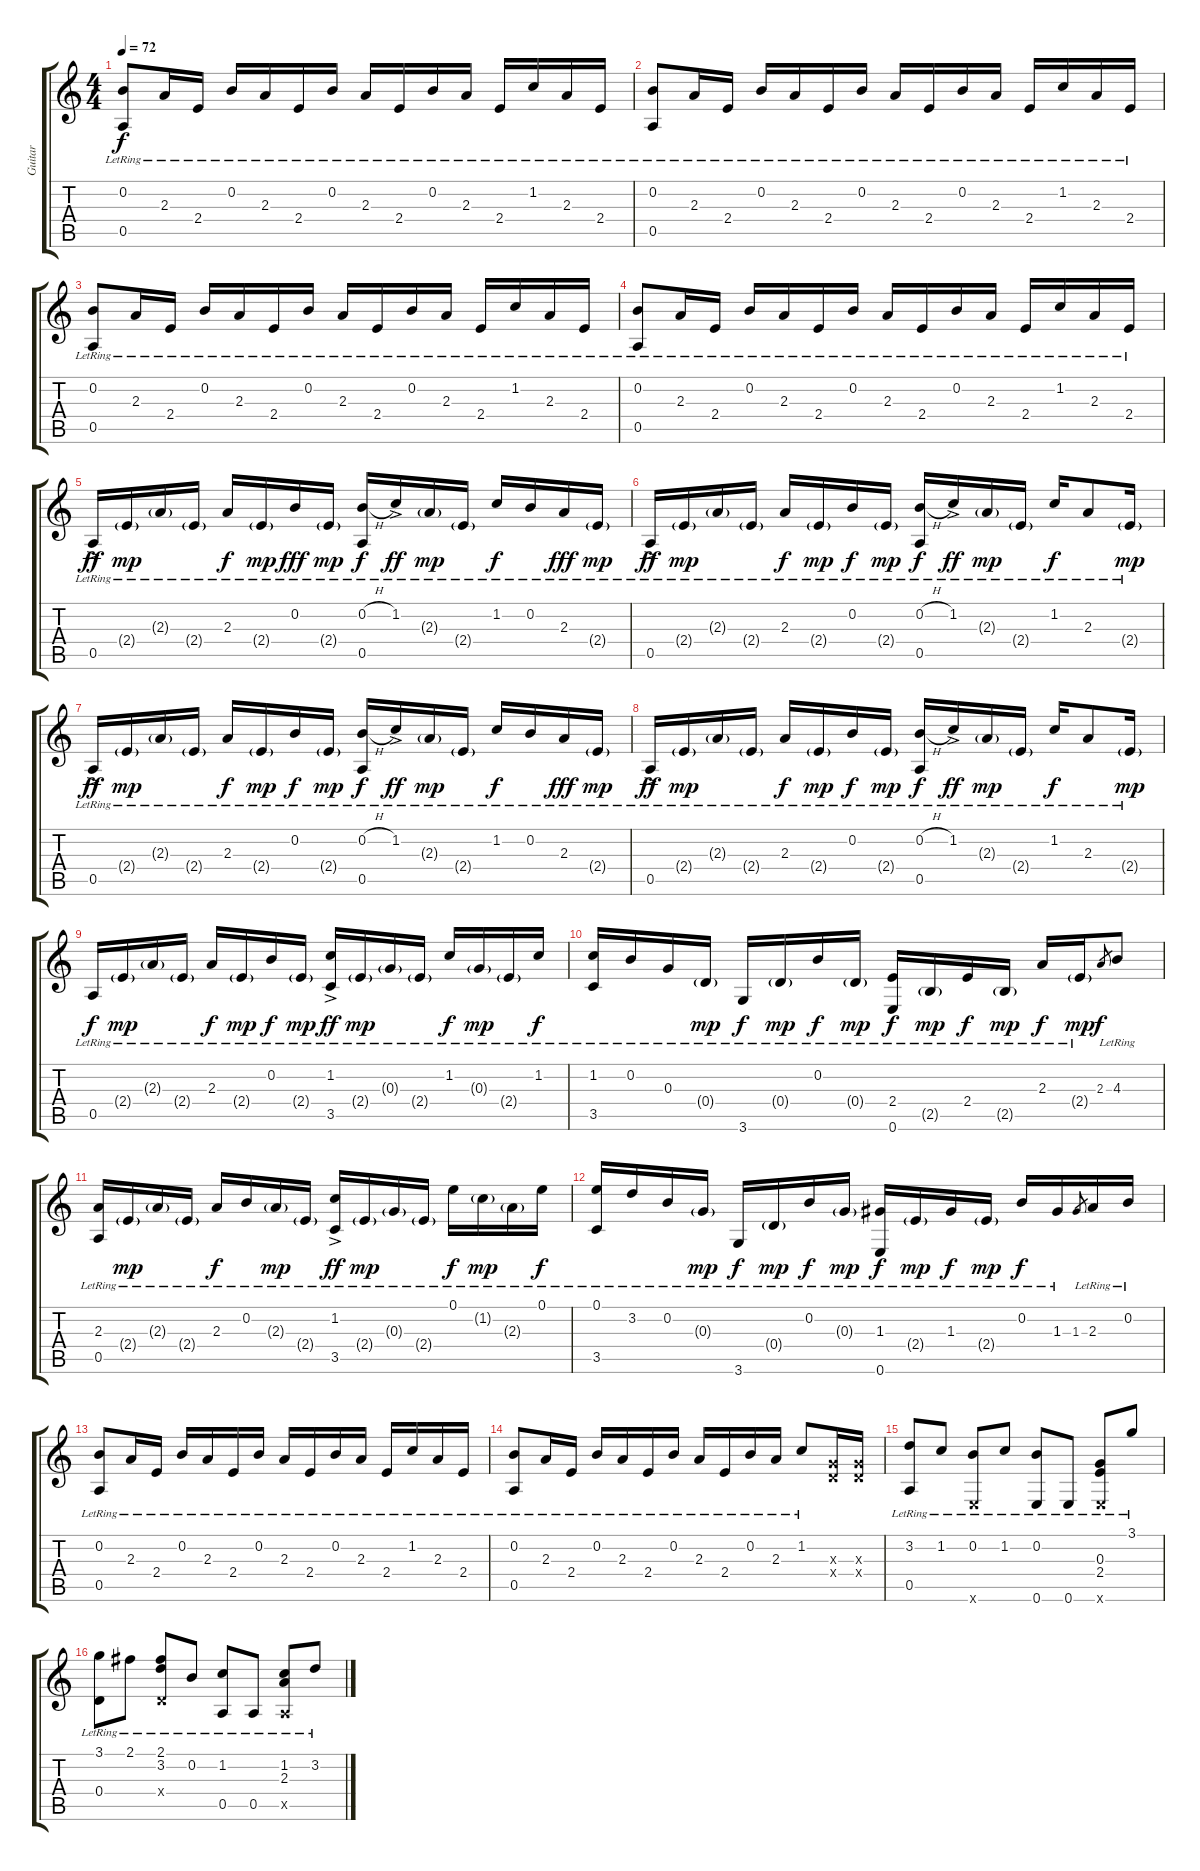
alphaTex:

\track ("Guitar" "Guitar") {instrument acousticguitarsteel}
\staff {score tabs}
\tuning (E4 B3 G3 D3 A2 E2) {hide}
\ts (4 4)
\tempo 72
\clef g2
\ks c
(0.2{lr} 0.5{lr}).8{dy f instrument acousticguitarsteel} 2.3{lr}.16 2.4{lr}.16 0.2{lr}.16 2.3{lr}.16 2.4{lr}.16 0.2{lr}.16 2.3{lr}.16 2.4{lr}.16 0.2{lr}.16 2.3{lr}.16 2.4{lr}.16 1.2{lr}.16 2.3{lr}.16 2.4{lr}.16 |
(0.2{lr} 0.5{lr}).8 2.3{lr}.16 2.4{lr}.16 0.2{lr}.16 2.3{lr}.16 2.4{lr}.16 0.2{lr}.16 2.3{lr}.16 2.4{lr}.16 0.2{lr}.16 2.3{lr}.16 2.4{lr}.16 1.2{lr}.16 2.3{lr}.16 2.4{lr}.16 |
(0.2{lr} 0.5{lr}).8 2.3{lr}.16 2.4{lr}.16 0.2{lr}.16 2.3{lr}.16 2.4{lr}.16 0.2{lr}.16 2.3{lr}.16 2.4{lr}.16 0.2{lr}.16 2.3{lr}.16 2.4{lr}.16 1.2{lr}.16 2.3{lr}.16 2.4{lr}.16 |
(0.2{lr} 0.5{lr}).8 2.3{lr}.16 2.4{lr}.16 0.2{lr}.16 2.3{lr}.16 2.4{lr}.16 0.2{lr}.16 2.3{lr}.16 2.4{lr}.16 0.2{lr}.16 2.3{lr}.16 2.4{lr}.16 1.2{lr}.16 2.3{lr}.16 2.4{lr}.16 |
0.5{ac lr}.16{dy ff} 2.4{g lr}.16{dy mp} 2.3{g lr}.16 2.4{g lr}.16 2.3{lr}.16{dy f} 2.4{g lr}.16{dy mp} 0.2{lr}.16{dy fff} 2.4{g lr}.16{dy mp} (0.2{h lr} 0.5{lr}).16{dy f} 1.2{ac lr}.16{dy ff} 2.3{g lr}.16{dy mp} 2.4{g lr}.16 1.2{lr}.16{dy f} 0.2{lr}.16 2.3{lr}.16{dy fff} 2.4{g lr}.16{dy mp} |
0.5{ac lr}.16{dy ff} 2.4{g lr}.16{dy mp} 2.3{g lr}.16 2.4{g lr}.16 2.3{lr}.16{dy f} 2.4{g lr}.16{dy mp} 0.2{lr}.16{dy f} 2.4{g lr}.16{dy mp} (0.2{h lr} 0.5{lr}).16{dy f} 1.2{ac lr}.16{dy ff} 2.3{g lr}.16{dy mp} 2.4{g lr}.16 1.2{lr}.16{dy f} 2.3{lr}.8 2.4{g lr}.16{dy mp} |
0.5{ac lr}.16{dy ff} 2.4{g lr}.16{dy mp} 2.3{g lr}.16 2.4{g lr}.16 2.3{lr}.16{dy f} 2.4{g lr}.16{dy mp} 0.2{lr}.16{dy f} 2.4{g lr}.16{dy mp} (0.2{h lr} 0.5{lr}).16{dy f} 1.2{ac lr}.16{dy ff} 2.3{g lr}.16{dy mp} 2.4{g lr}.16 1.2{lr}.16{dy f} 0.2{lr}.16 2.3{lr}.16{dy fff} 2.4{g lr}.16{dy mp} |
0.5{ac lr}.16{dy ff} 2.4{g lr}.16{dy mp} 2.3{g lr}.16 2.4{g lr}.16 2.3{lr}.16{dy f} 2.4{g lr}.16{dy mp} 0.2{lr}.16{dy f} 2.4{g lr}.16{dy mp} (0.2{h lr} 0.5{lr}).16{dy f} 1.2{ac lr}.16{dy ff} 2.3{g lr}.16{dy mp} 2.4{g lr}.16 1.2{lr}.16{dy f} 2.3{lr}.8 2.4{g lr}.16{dy mp} |
0.5{lr}.16{dy f} 2.4{g lr}.16{dy mp} 2.3{g lr}.16 2.4{g lr}.16 2.3{lr}.16{dy f} 2.4{g lr}.16{dy mp} 0.2{lr}.16{dy f} 2.4{g lr}.16{dy mp} (1.2{lr} 3.5{ac lr}).16{dy ff} 2.4{g lr}.16{dy mp} 0.3{g lr}.16 2.4{g lr}.16 1.2{lr}.16{dy f} 0.3{g lr}.16{dy mp} 2.4{g lr}.16 1.2{lr}.16{dy f} |
(1.2{lr} 3.5{lr}).16 0.2{lr}.16 0.3{lr}.16 0.4{g lr}.16{dy mp} 3.6{lr}.16{dy f} 0.4{g lr}.16{dy mp} 0.2{lr}.16{dy f} 0.4{g lr}.16{dy mp} (2.4{lr} 0.6{lr}).16{dy f} 2.5{g lr}.16{dy mp} 2.4{lr}.16{dy f} 2.5{g lr}.16{dy mp} 2.3{lr}.16{dy f} 2.4{g lr}.16{dy mp} 2.3.8{gr dy f} 4.3{lr}.8 |
(2.3{lr} 0.5{lr}).16 2.4{g lr}.16{dy mp} 2.3{g lr}.16 2.4{g lr}.16 2.3{lr}.16{dy f} 0.2{lr}.16 2.3{g lr}.16{dy mp} 2.4{g lr}.16 (1.2{lr} 3.5{ac lr}).16{dy ff} 2.4{g lr}.16{dy mp} 0.3{g lr}.16 2.4{g lr}.16 0.1{lr}.16{dy f} 1.2{g lr}.16{dy mp} 2.3{g lr}.16 0.1{lr}.16{dy f} |
(0.1{lr} 3.5{lr}).16 3.2{lr}.16 0.2{lr}.16 0.3{g lr}.16{dy mp} 3.6{lr}.16{dy f} 0.4{g lr}.16{dy mp} 0.2{lr}.16{dy f} 0.3{g lr}.16{dy mp} (1.3{lr} 0.6{lr}).16{dy f} 2.4{g lr}.16{dy mp} 1.3{lr}.16{dy f} 2.4{g lr}.16{dy mp} 0.2{lr}.16{dy f} 1.3{lr}.16 1.3.8{gr} 2.3{lr}.16 0.2{lr}.16 |
(0.2{lr} 0.5{lr}).8 2.3{lr}.16 2.4{lr}.16 0.2{lr}.16 2.3{lr}.16 2.4{lr}.16 0.2{lr}.16 2.3{lr}.16 2.4{lr}.16 0.2{lr}.16 2.3{lr}.16 2.4{lr}.16 1.2{lr}.16 2.3{lr}.16 2.4{lr}.16 |
(0.2{lr} 0.5{lr}).8 2.3{lr}.16 2.4{lr}.16 0.2{lr}.16 2.3{lr}.16 2.4{lr}.16 0.2{lr}.16 2.3{lr}.16 2.4{lr}.16 0.2{lr}.16 2.3{lr}.16 1.2{lr}.8 (0.3{x} 0.4{x}).16 (0.3{x} 0.4{x}).16 |
(3.2{lr} 0.5{lr}).8 1.2{lr}.8 (0.2{lr} 0.6{x}).8 1.2{lr}.8 (0.2{lr} 0.6{lr}).8 0.6{lr}.8 (0.3{lr} 2.4{lr} 0.6{x}).8 3.1{lr}.8 |
(3.1{lr} 0.4{lr}).8 2.1{lr}.8 (2.1{lr} 3.2{lr} 0.4{x}).8 0.2{lr}.8 (1.2{lr} 0.5{lr}).8 0.5{lr}.8 (1.2{lr} 2.3{lr} 0.5{x}).8 3.2{lr}.8
